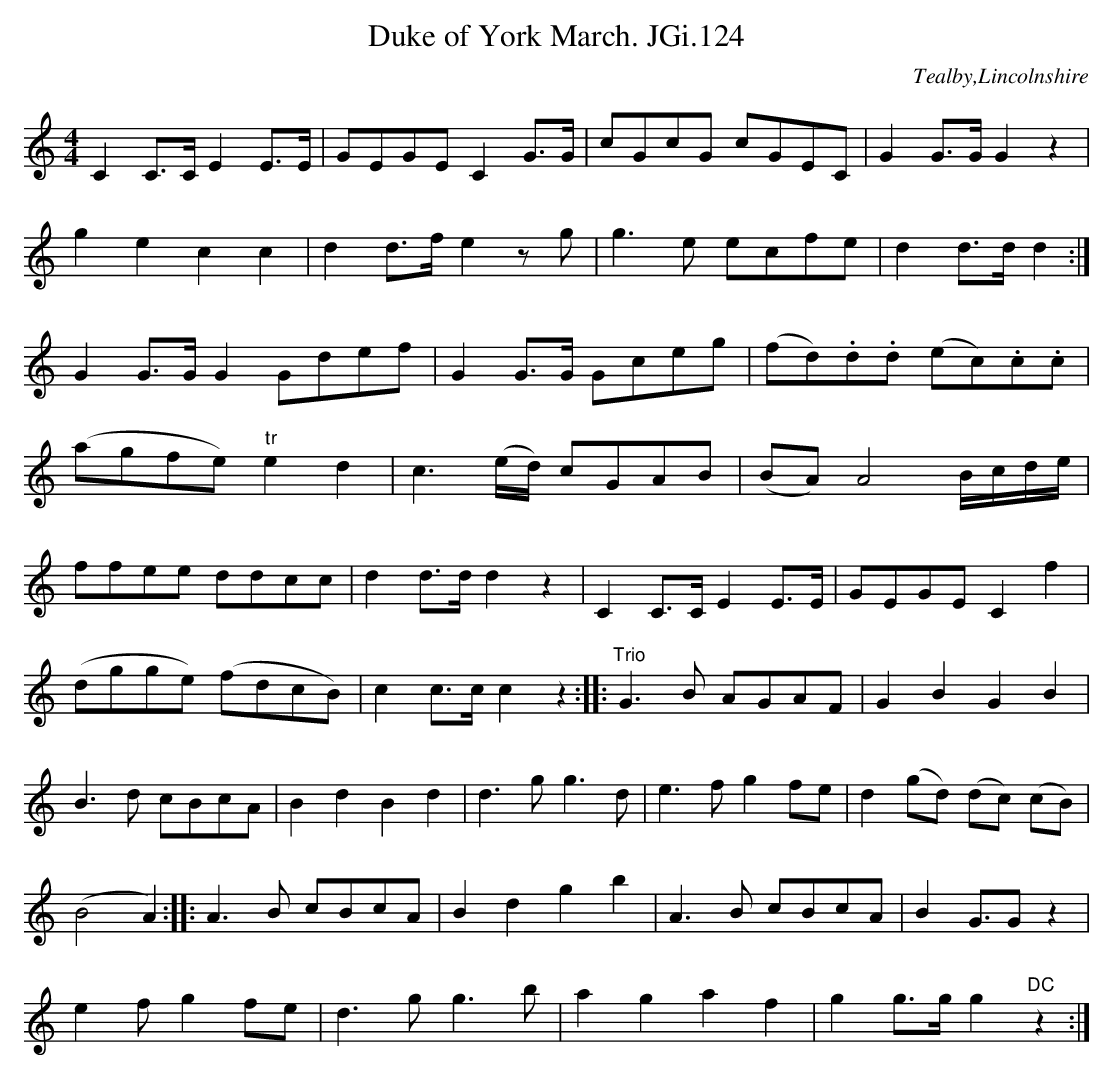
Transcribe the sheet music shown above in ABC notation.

X:1
T:Duke of York March. JGi.124
L:1/8
M:4/4
O:Tealby,Lincolnshire
K:C
C2C>CE2E>E|GEGEC2G>G|cGcG cGEC|G2G>GG2z2|
g2e2c2c2|d2d>fe2zg|g3 e ecfe|d2d>dd2:|
G2G>GG2 Gdef|G2G>G Gceg|(fd).d.d (ec).c.c|
(agfe)"tr"e2d2|c3(e/d/) cGAB|(BA)A4B/c/d/e/|
ffee ddcc|d2d>dd2z2|C2C>CE2E>E|GEGEC2f2|
(dgge) (fdcB)|c2c>cc2z2::"Trio"G3B AGAF|G2B2G2B2|
B3d cBcA|B2d2B2d2|d3gg3d|e3fg2fe|d2(gd) (dc) (cB)|
(B4A2)::A3B cBcA|B2d2g2b2|A3B cBcA|B2G>G2z2|
e2fg2fe|d3gg3b|a2g2a2f2|g2g>gg2"DC"z2:|
